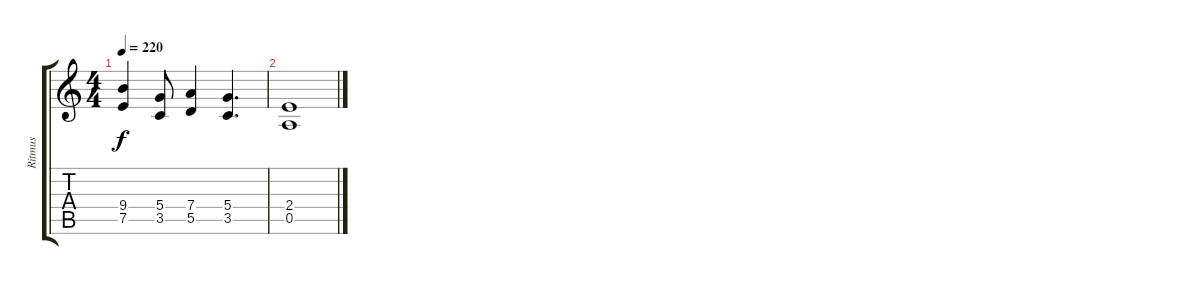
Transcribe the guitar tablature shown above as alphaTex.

\track ("Ritmus" "Ritmus") {instrument electricguitarjazz}
\staff {score tabs}
\tuning (E4 B3 G3 D3 A2 E2) {hide}
\ts (4 4)
\tempo 220
\clef g2
\ks c
(9.4 7.5).4{dy f} (5.4 3.5).8 (7.4 5.5).4 (5.4 3.5).4{d} |
(2.4 0.5).1
